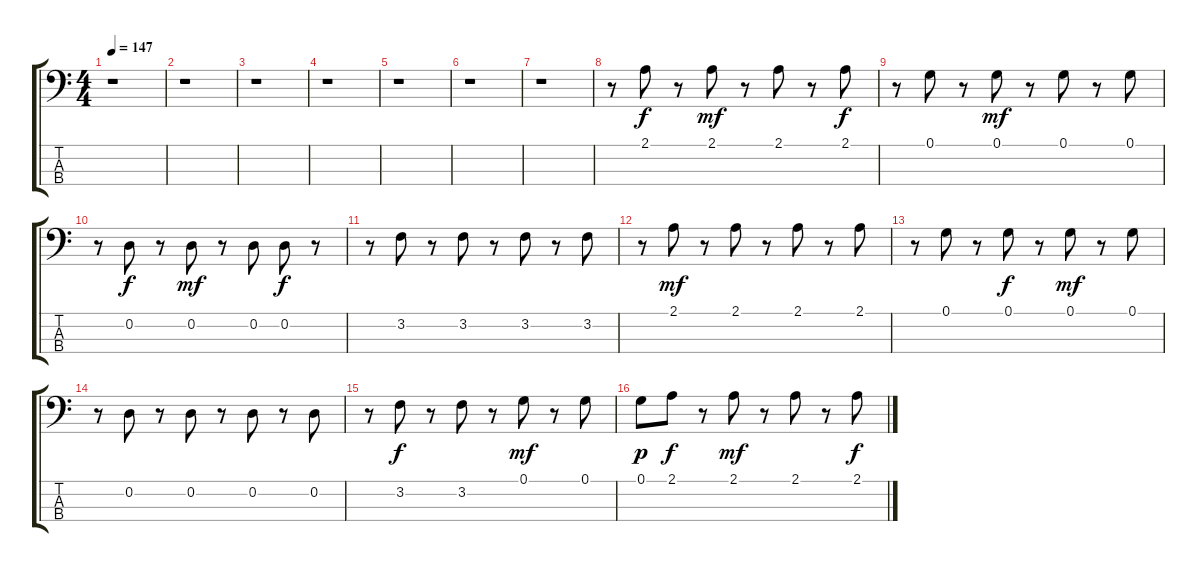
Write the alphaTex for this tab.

\track "" {instrument synthbass1}
\staff {score tabs}
\tuning (G2 D2 A1 E1) {hide}
\ts (4 4)
\tempo 147
\clef f4
\ks c
r.1{dy ff} |
r.1 |
r.1 |
r.1 |
r.1 |
r.1 |
r.1 |
r.8 2.1.8{dy f} r.8 2.1.8{dy mf} r.8 2.1.8 r.8 2.1.8{dy f} |
r.8 0.1.8 r.8 0.1.8{dy mf} r.8 0.1.8 r.8 0.1.8 |
r.8 0.2.8{dy f} r.8 0.2.8{dy mf} r.8 0.2.8 0.2.8{dy f} r.8 |
r.8 3.2.8 r.8 3.2.8 r.8 3.2.8 r.8 3.2.8 |
r.8 2.1.8{dy mf} r.8 2.1.8 r.8 2.1.8 r.8 2.1.8 |
r.8 0.1.8 r.8 0.1.8{dy f} r.8 0.1.8{dy mf} r.8 0.1.8 |
r.8 0.2.8 r.8 0.2.8 r.8 0.2.8 r.8 0.2.8 |
r.8 3.2.8{dy f} r.8 3.2.8 r.8 0.1.8{dy mf} r.8 0.1.8 |
0.1.8{dy p} 2.1.8{dy f} r.8 2.1.8{dy mf} r.8 2.1.8 r.8 2.1.8{dy f}
